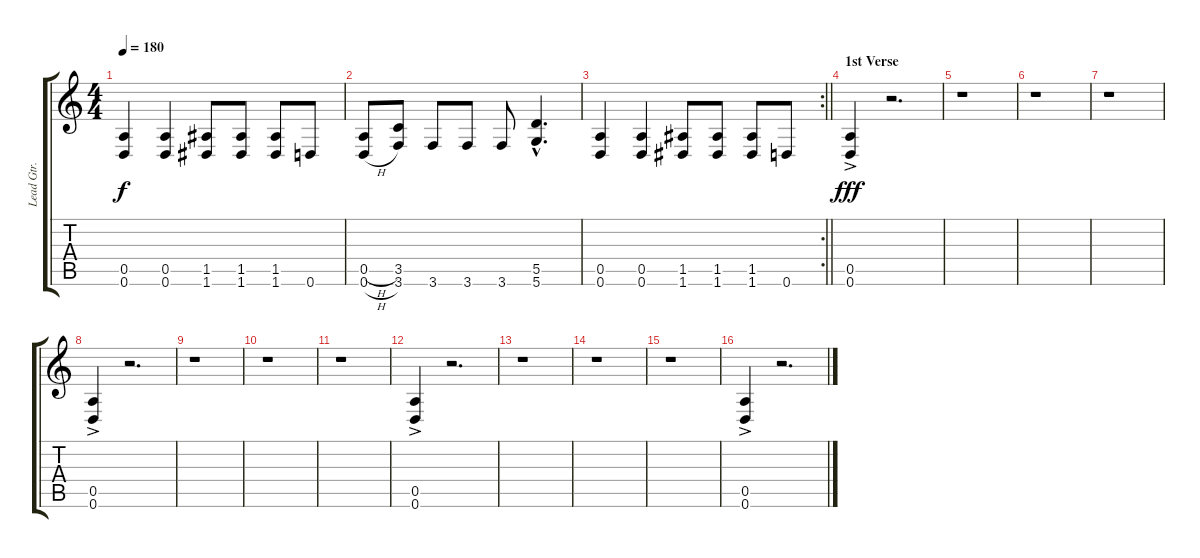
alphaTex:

\track ("Lead Gtr. 1 (dist.)" "Lead Gtr. ") {instrument distortionguitar}
\staff {score tabs}
\tuning (E4 B3 G3 D3 A2 D2) {hide}
\ts (4 4)
\tempo 180
\clef g2
\ks c
(0.5 0.6).4{dy f} (0.5 0.6).4 (1.5 1.6).8 (1.5 1.6).8 (1.5 1.6).8 0.6.8 |
(0.5{h} 0.6{h}).8 (3.5 3.6).8 3.6.8 3.6.8 3.6.8 (5.5{hac} 5.6{hac}).4{d} |
\rc 2
\barLineRight lightlight
(0.5 0.6).4 (0.5 0.6).4 (1.5 1.6).8 (1.5 1.6).8 (1.5 1.6).8 0.6.8 |
\section ("" "1st Verse")
(0.5{ac} 0.6{ac}).4{dy fff} r.2{d} |
r.1 |
r.1 |
r.1 |
(0.5{ac} 0.6{ac}).4 r.2{d} |
r.1 |
r.1 |
r.1 |
(0.5{ac} 0.6{ac}).4 r.2{d} |
r.1 |
r.1 |
r.1 |
(0.5{ac} 0.6{ac}).4 r.2{d}
